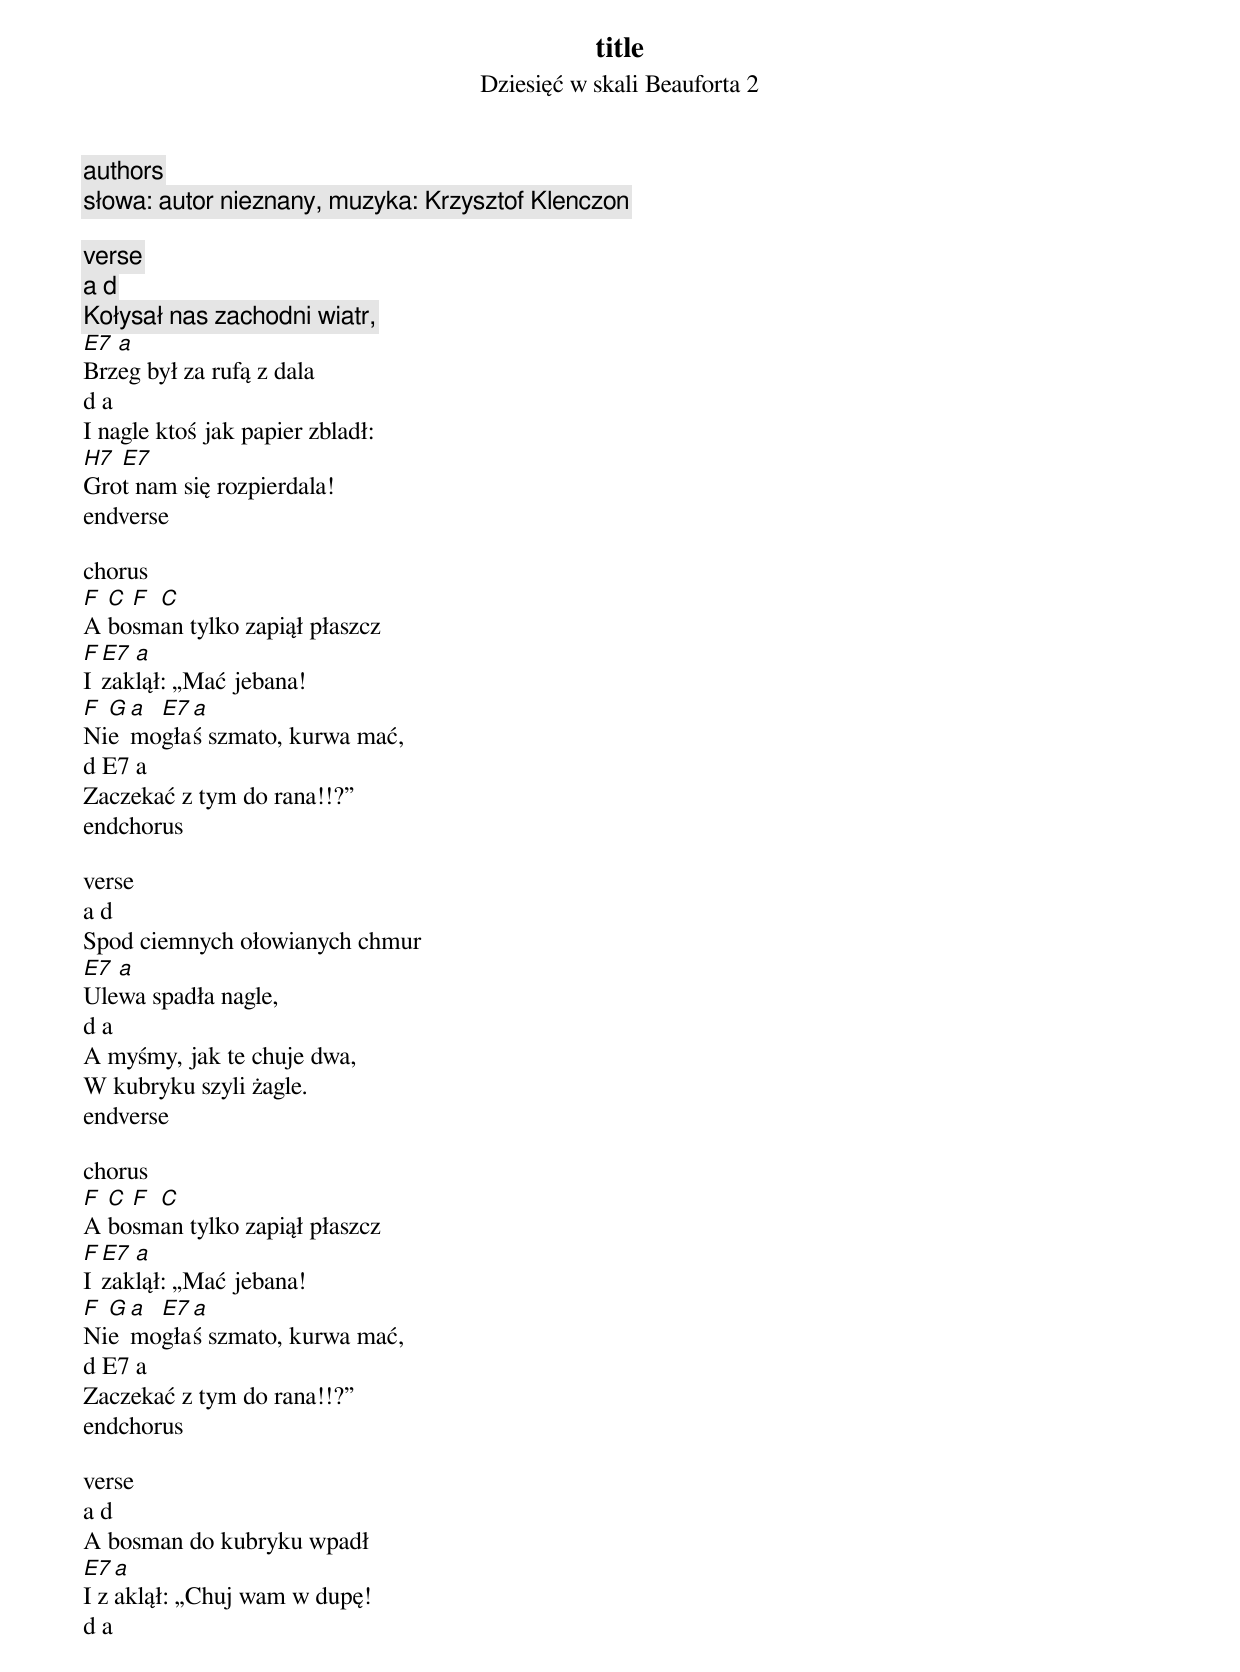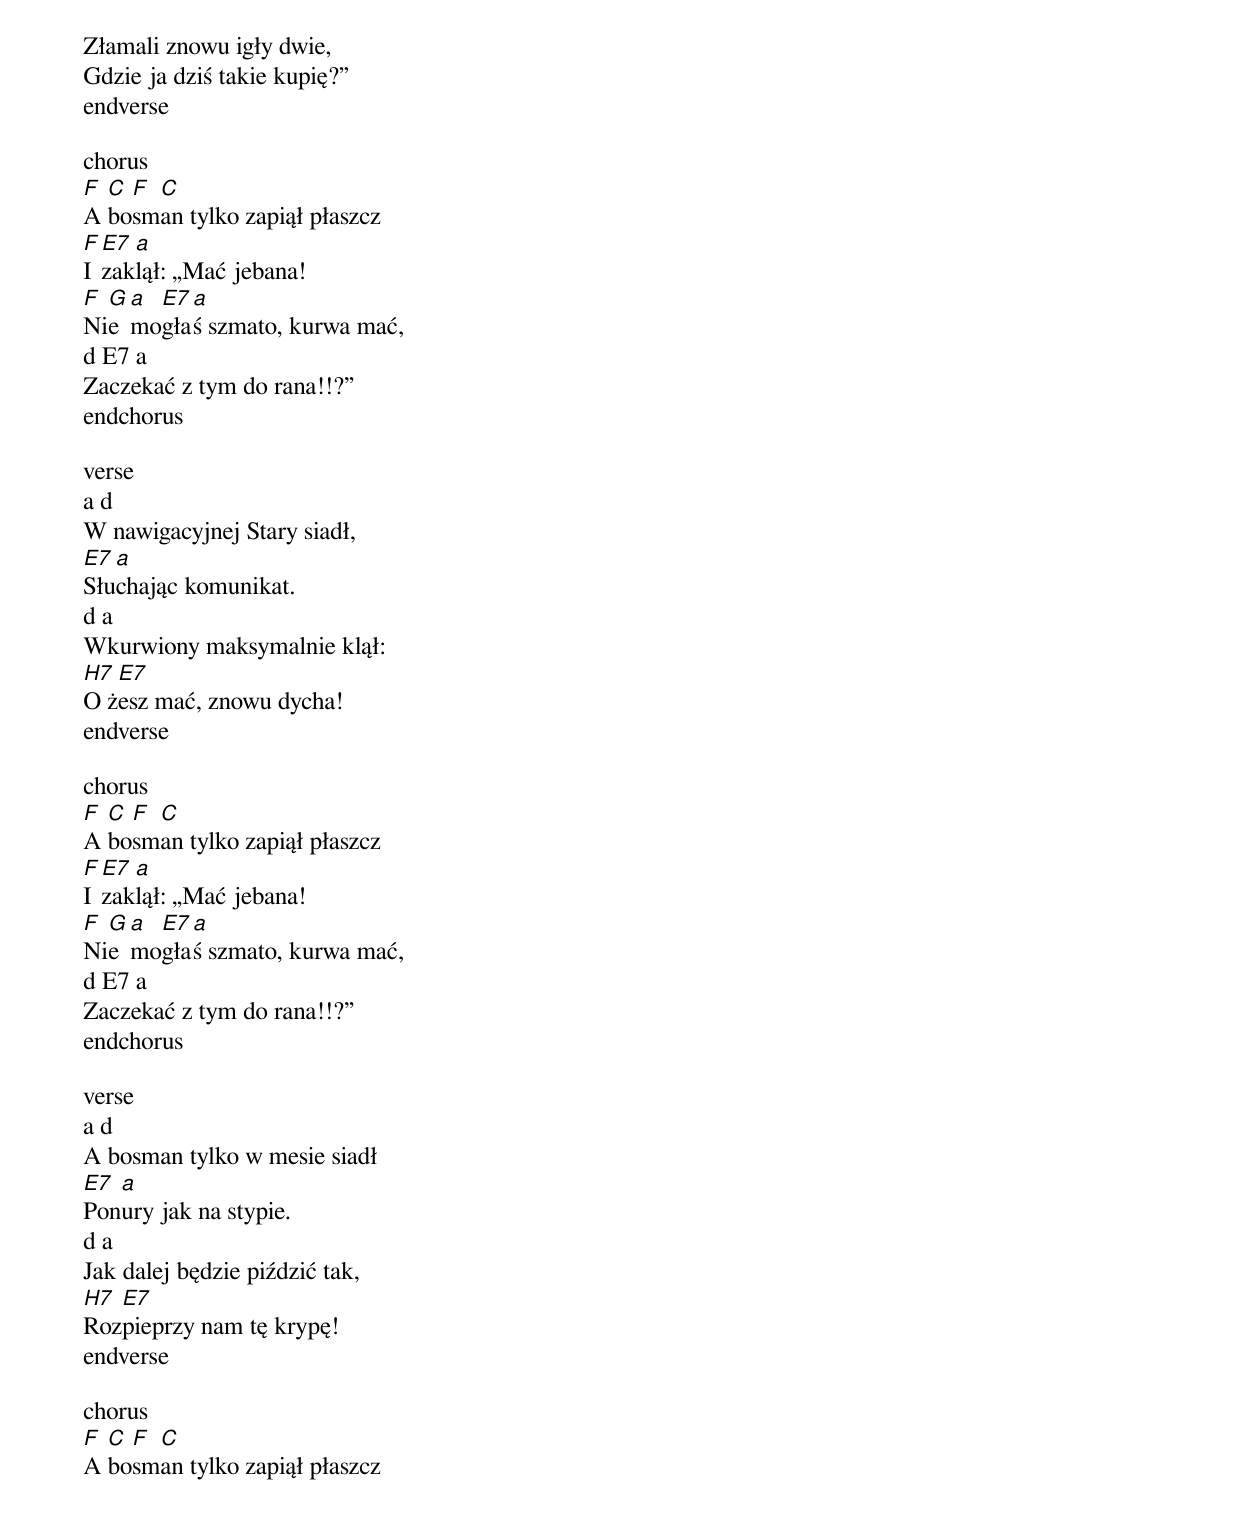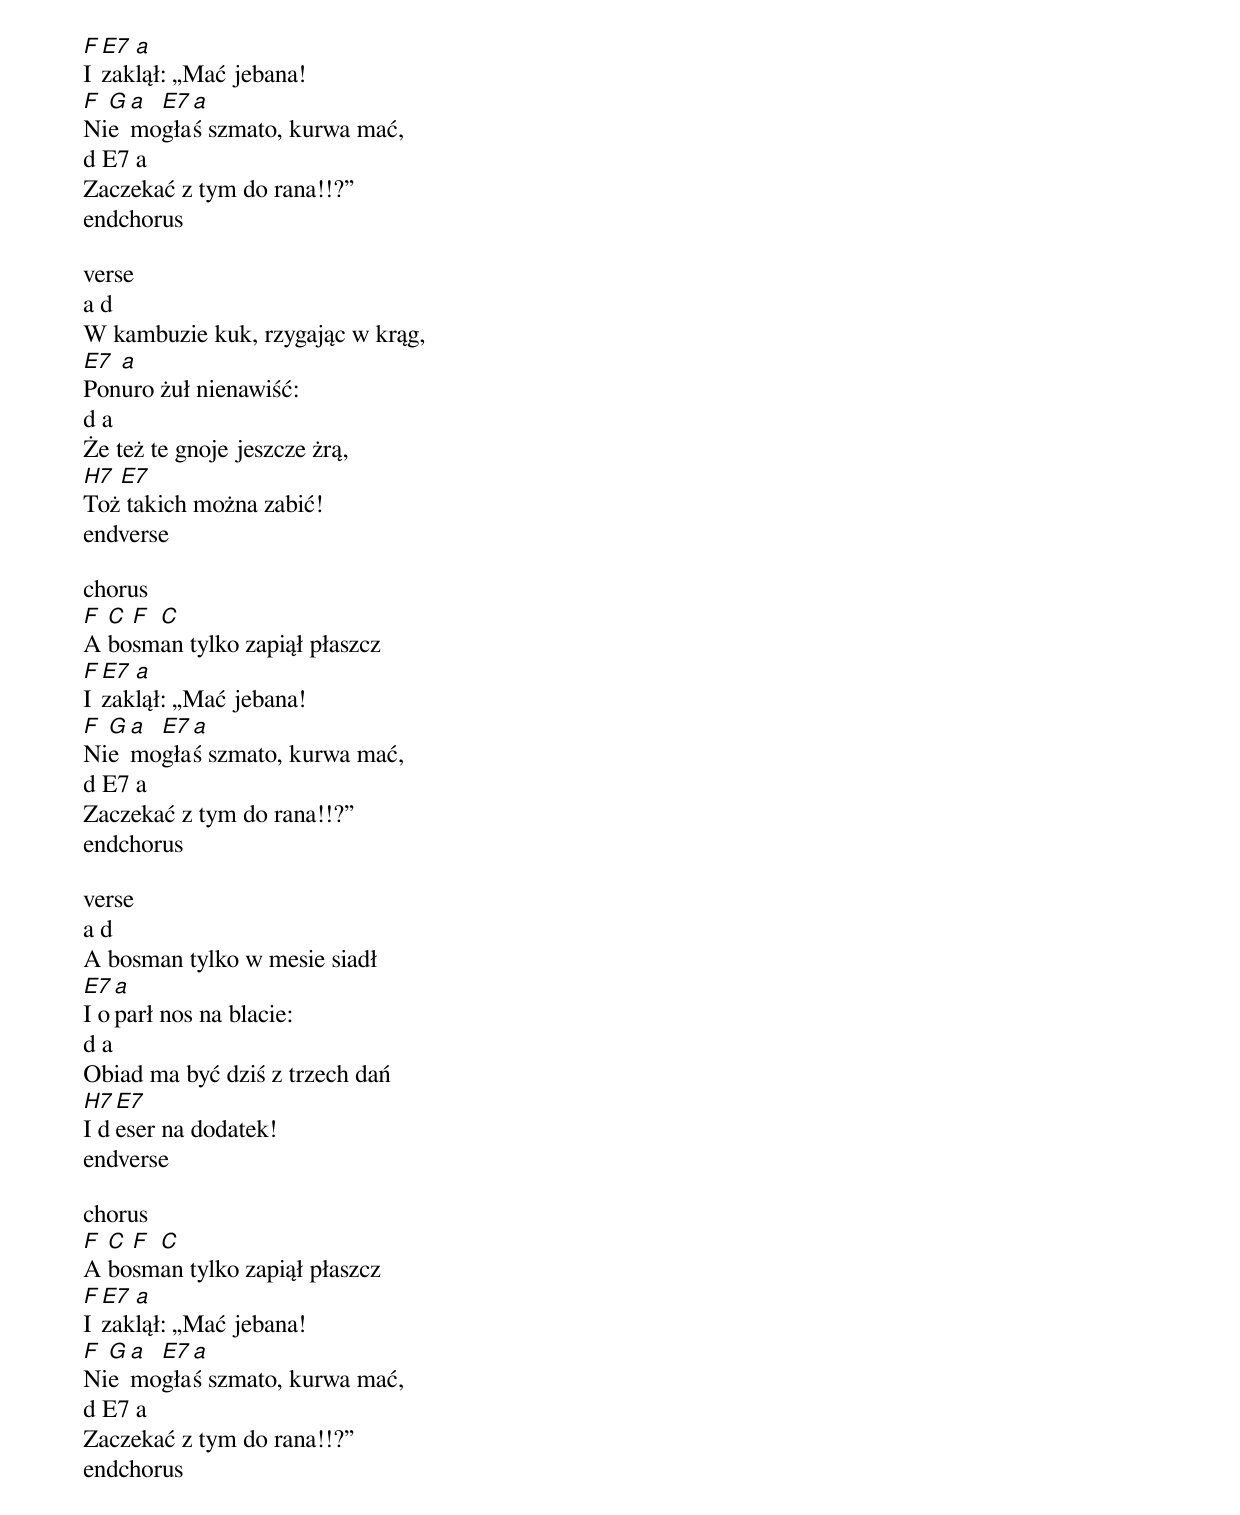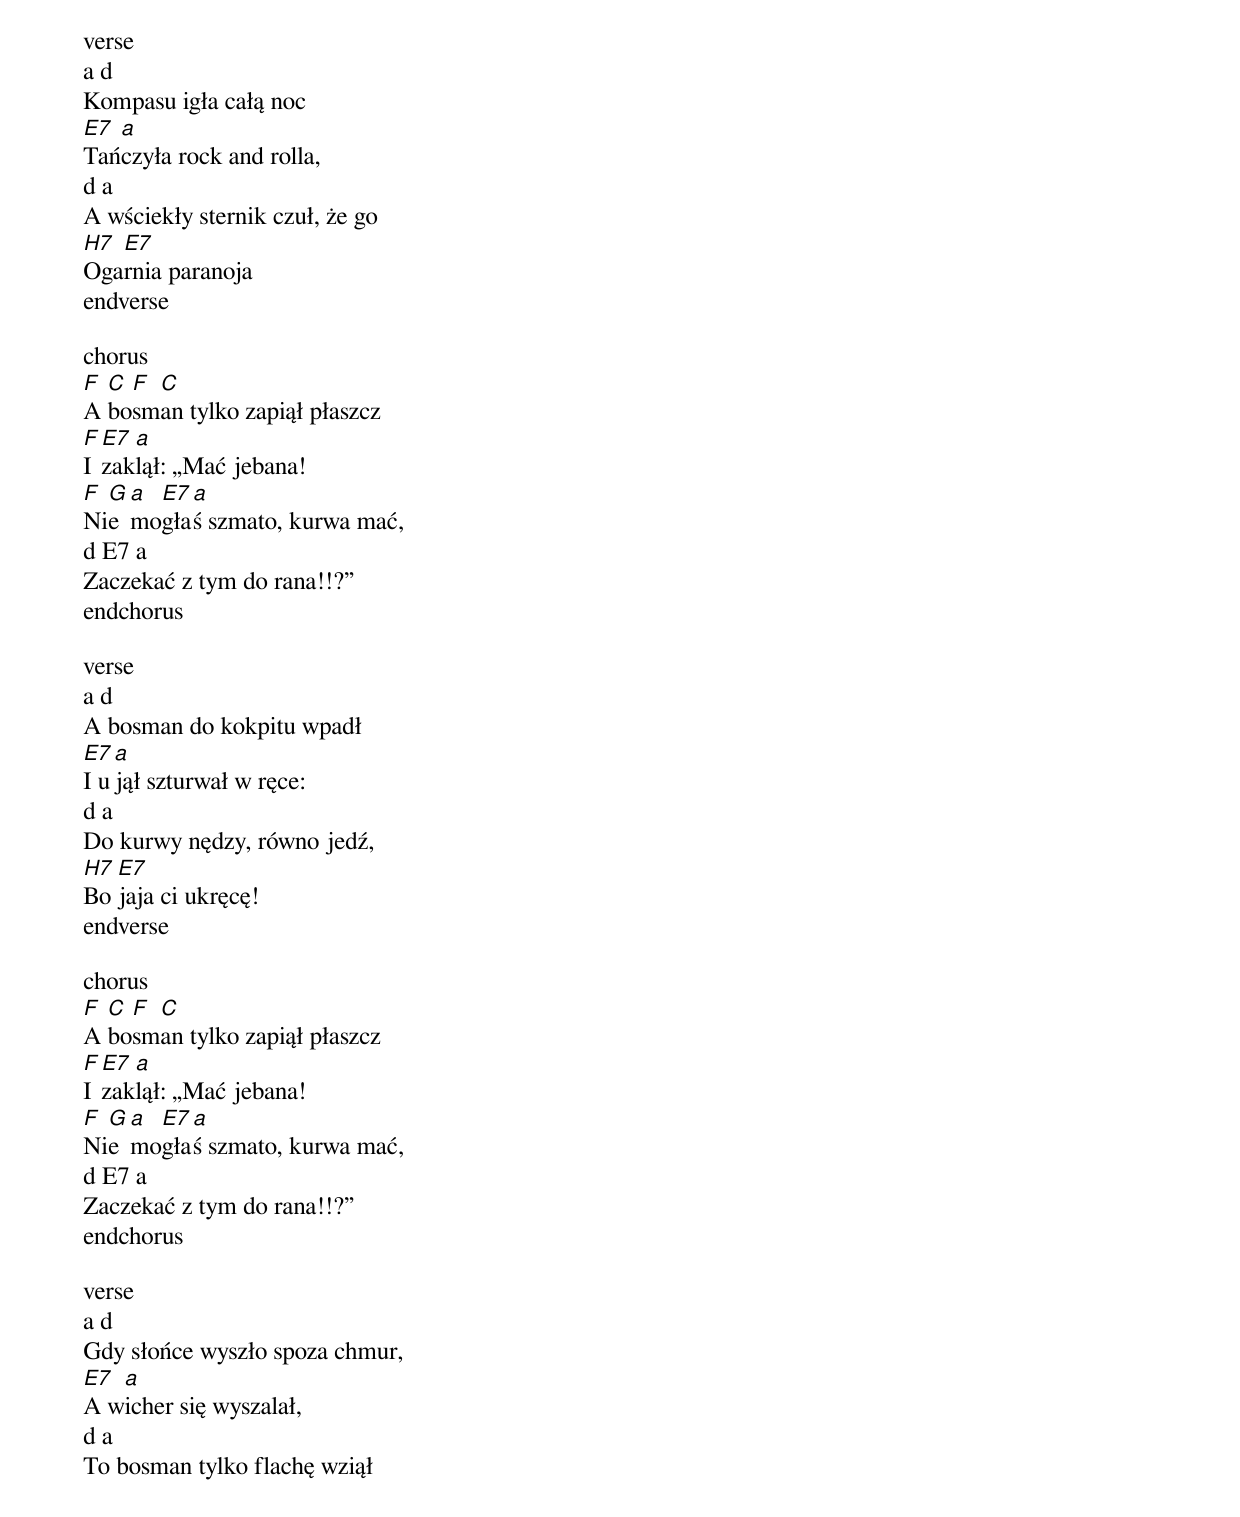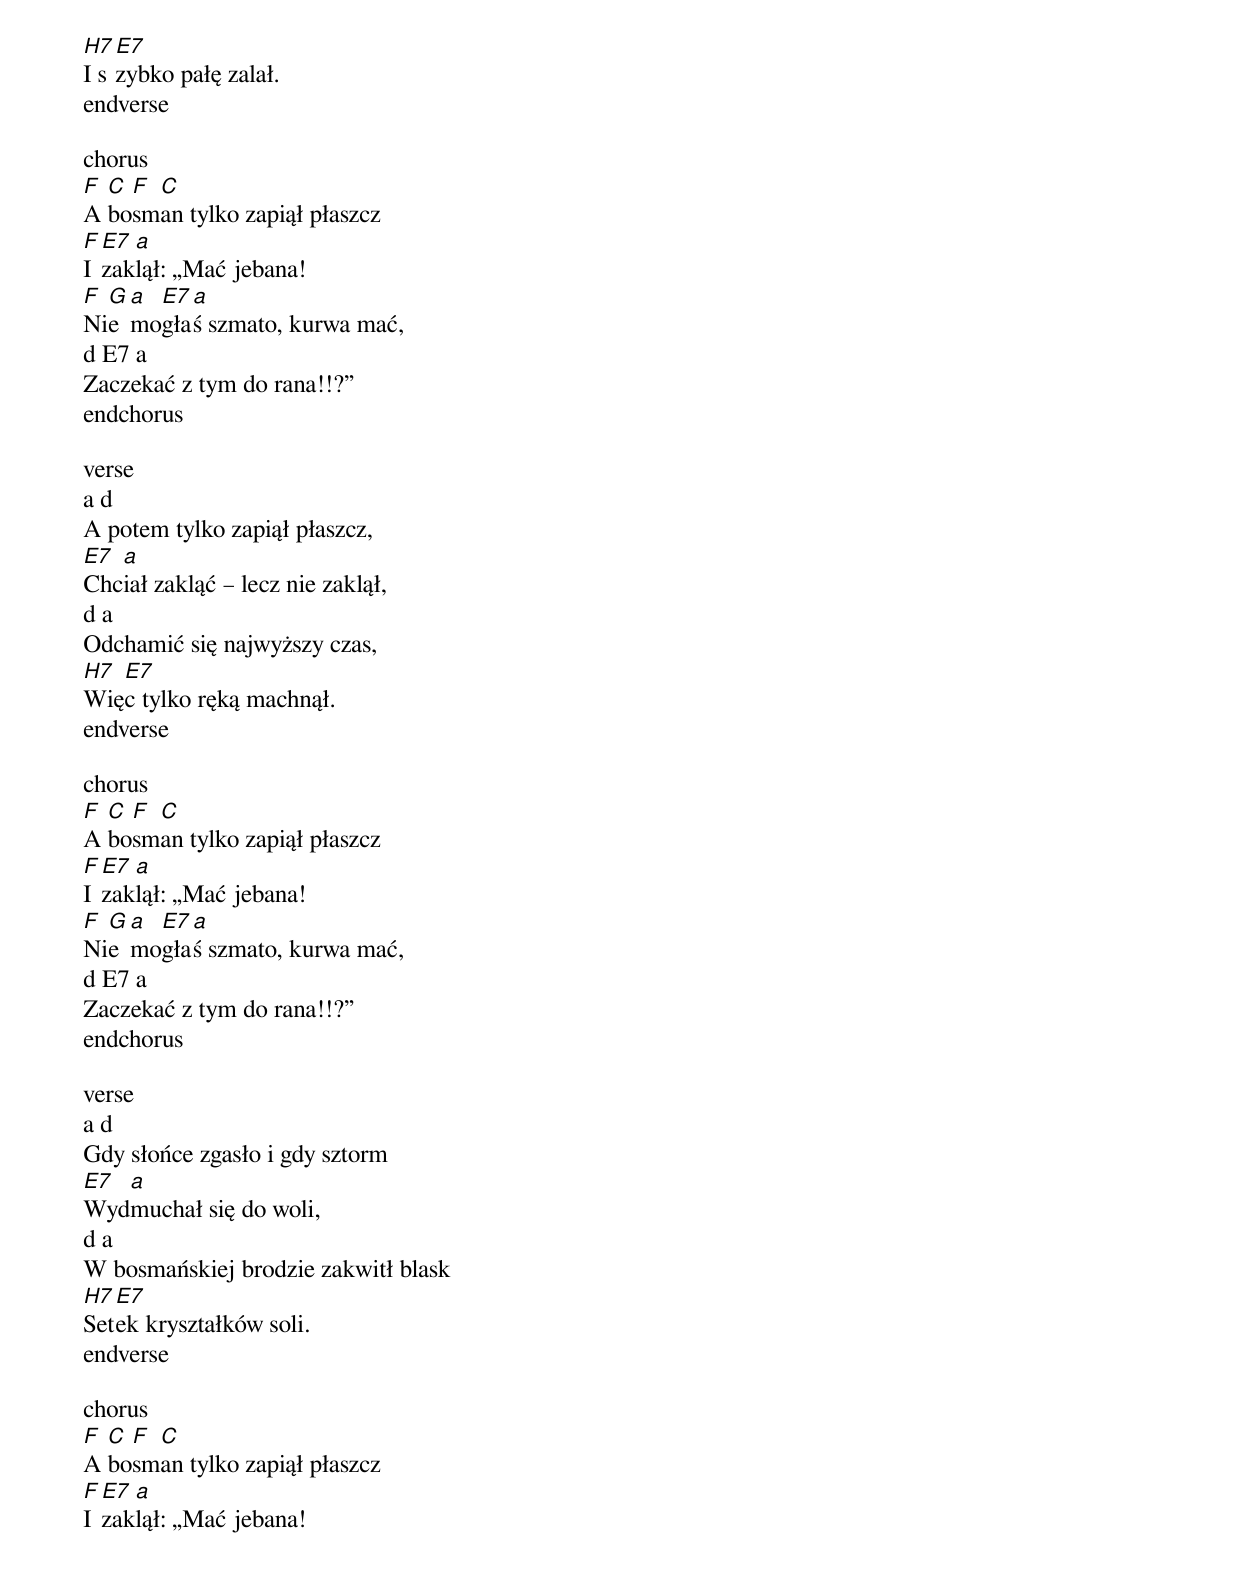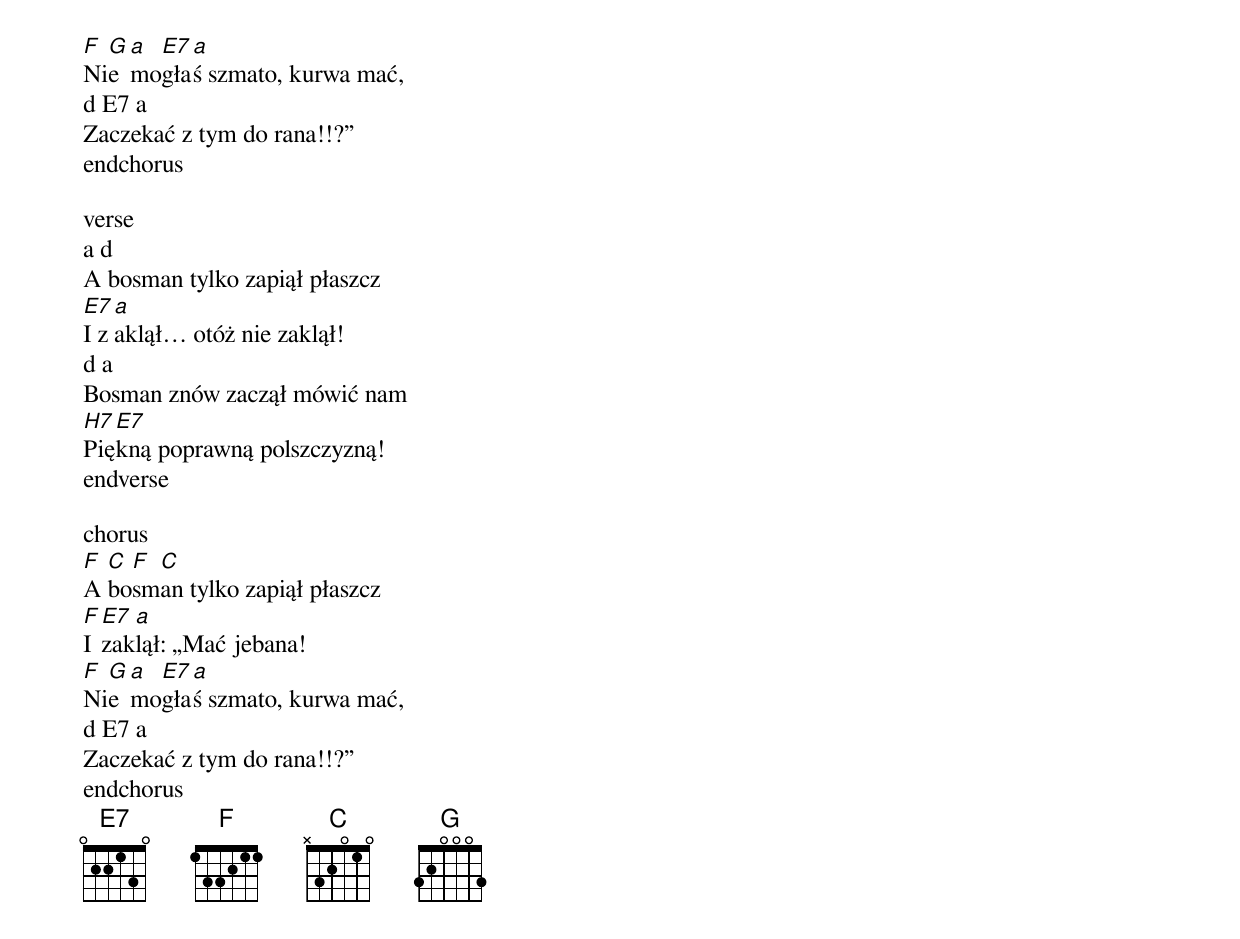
title
Dziesięć w skali Beauforta 2
authors
słowa: autor nieznany, muzyka: Krzysztof Klenczon

verse
a d
Kołysał nas zachodni wiatr,
E7 a
Brzeg był za rufą z dala
d a
I nagle ktoś jak papier zbladł:
H7 E7
Grot nam się rozpierdala!
endverse

chorus
F C F C
A bosman tylko zapiął płaszcz
F E7 a
I zaklął: „Mać jebana!
F G a E7 a
Nie mogłaś szmato, kurwa mać,
d E7 a
Zaczekać z tym do rana!!?”
endchorus

verse
a d
Spod ciemnych ołowianych chmur
E7 a
Ulewa spadła nagle,
d a
A myśmy, jak te chuje dwa,
W kubryku szyli żagle.
endverse

chorus
F C F C
A bosman tylko zapiął płaszcz
F E7 a
I zaklął: „Mać jebana!
F G a E7 a
Nie mogłaś szmato, kurwa mać,
d E7 a
Zaczekać z tym do rana!!?”
endchorus

verse
a d
A bosman do kubryku wpadł
E7 a
I zaklął: „Chuj wam w dupę!
d a
Złamali znowu igły dwie,
Gdzie ja dziś takie kupię?”
endverse

chorus
F C F C
A bosman tylko zapiął płaszcz
F E7 a
I zaklął: „Mać jebana!
F G a E7 a
Nie mogłaś szmato, kurwa mać,
d E7 a
Zaczekać z tym do rana!!?”
endchorus

verse
a d
W nawigacyjnej Stary siadł,
E7 a
Słuchając komunikat.
d a
Wkurwiony maksymalnie klął:
H7 E7
O żesz mać, znowu dycha!
endverse

chorus
F C F C
A bosman tylko zapiął płaszcz
F E7 a
I zaklął: „Mać jebana!
F G a E7 a
Nie mogłaś szmato, kurwa mać,
d E7 a
Zaczekać z tym do rana!!?”
endchorus

verse
a d
A bosman tylko w mesie siadł
E7 a
Ponury jak na stypie.
d a
Jak dalej będzie piździć tak,
H7 E7
Rozpieprzy nam tę krypę!
endverse

chorus
F C F C
A bosman tylko zapiął płaszcz
F E7 a
I zaklął: „Mać jebana!
F G a E7 a
Nie mogłaś szmato, kurwa mać,
d E7 a
Zaczekać z tym do rana!!?”
endchorus

verse
a d
W kambuzie kuk, rzygając w krąg,
E7 a
Ponuro żuł nienawiść:
d a
Że też te gnoje jeszcze żrą,
H7 E7
Toż takich można zabić!
endverse

chorus
F C F C
A bosman tylko zapiął płaszcz
F E7 a
I zaklął: „Mać jebana!
F G a E7 a
Nie mogłaś szmato, kurwa mać,
d E7 a
Zaczekać z tym do rana!!?”
endchorus

verse
a d
A bosman tylko w mesie siadł
E7 a
I oparł nos na blacie:
d a
Obiad ma być dziś z trzech dań
H7 E7
I deser na dodatek!
endverse

chorus
F C F C
A bosman tylko zapiął płaszcz
F E7 a
I zaklął: „Mać jebana!
F G a E7 a
Nie mogłaś szmato, kurwa mać,
d E7 a
Zaczekać z tym do rana!!?”
endchorus

verse
a d
Kompasu igła całą noc
E7 a
Tańczyła rock and rolla,
d a
A wściekły sternik czuł, że go
H7 E7
Ogarnia paranoja
endverse

chorus
F C F C
A bosman tylko zapiął płaszcz
F E7 a
I zaklął: „Mać jebana!
F G a E7 a
Nie mogłaś szmato, kurwa mać,
d E7 a
Zaczekać z tym do rana!!?”
endchorus

verse
a d
A bosman do kokpitu wpadł
E7 a
I ujął szturwał w ręce:
d a
Do kurwy nędzy, równo jedź,
H7 E7
Bo jaja ci ukręcę!
endverse

chorus
F C F C
A bosman tylko zapiął płaszcz
F E7 a
I zaklął: „Mać jebana!
F G a E7 a
Nie mogłaś szmato, kurwa mać,
d E7 a
Zaczekać z tym do rana!!?”
endchorus

verse
a d
Gdy słońce wyszło spoza chmur,
E7 a
A wicher się wyszalał,
d a
To bosman tylko flachę wziął
H7 E7
I szybko pałę zalał.
endverse

chorus
F C F C
A bosman tylko zapiął płaszcz
F E7 a
I zaklął: „Mać jebana!
F G a E7 a
Nie mogłaś szmato, kurwa mać,
d E7 a
Zaczekać z tym do rana!!?”
endchorus

verse
a d
A potem tylko zapiął płaszcz,
E7 a
Chciał zakląć – lecz nie zaklął,
d a
Odchamić się najwyższy czas,
H7 E7
Więc tylko ręką machnął.
endverse

chorus
F C F C
A bosman tylko zapiął płaszcz
F E7 a
I zaklął: „Mać jebana!
F G a E7 a
Nie mogłaś szmato, kurwa mać,
d E7 a
Zaczekać z tym do rana!!?”
endchorus

verse
a d
Gdy słońce zgasło i gdy sztorm
E7 a
Wydmuchał się do woli,
d a
W bosmańskiej brodzie zakwitł blask
H7 E7
Setek kryształków soli.
endverse

chorus
F C F C
A bosman tylko zapiął płaszcz
F E7 a
I zaklął: „Mać jebana!
F G a E7 a
Nie mogłaś szmato, kurwa mać,
d E7 a
Zaczekać z tym do rana!!?”
endchorus

verse
a d
A bosman tylko zapiął płaszcz
E7 a
I zaklął… otóż nie zaklął!
d a
Bosman znów zaczął mówić nam
H7 E7
Piękną poprawną polszczyzną!
endverse

chorus
F C F C
A bosman tylko zapiął płaszcz
F E7 a
I zaklął: „Mać jebana!
F G a E7 a
Nie mogłaś szmato, kurwa mać,
d E7 a
Zaczekać z tym do rana!!?”
endchorus
